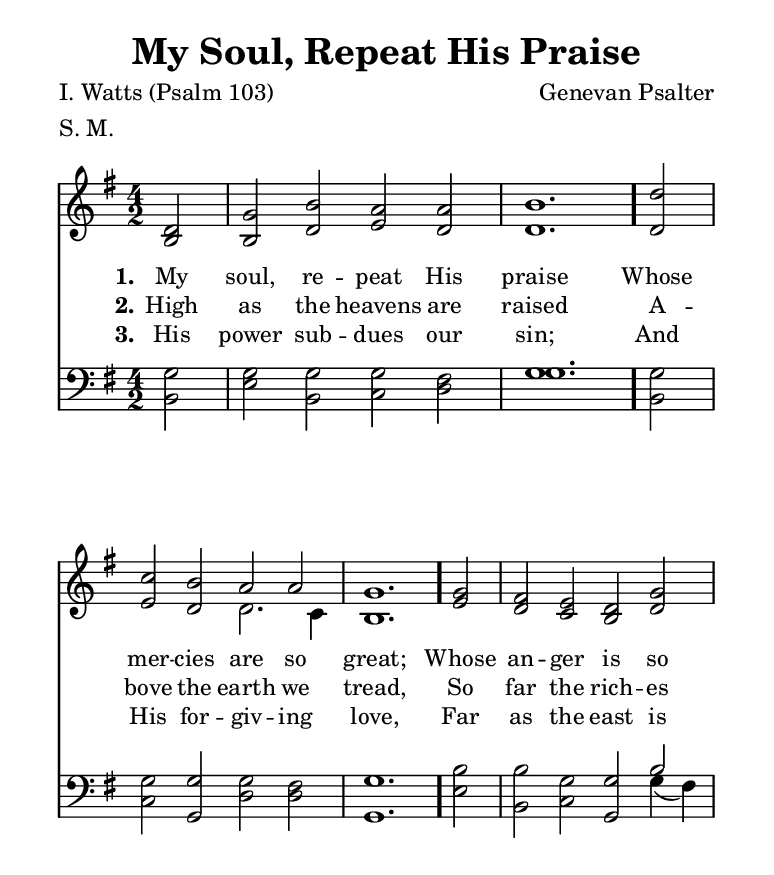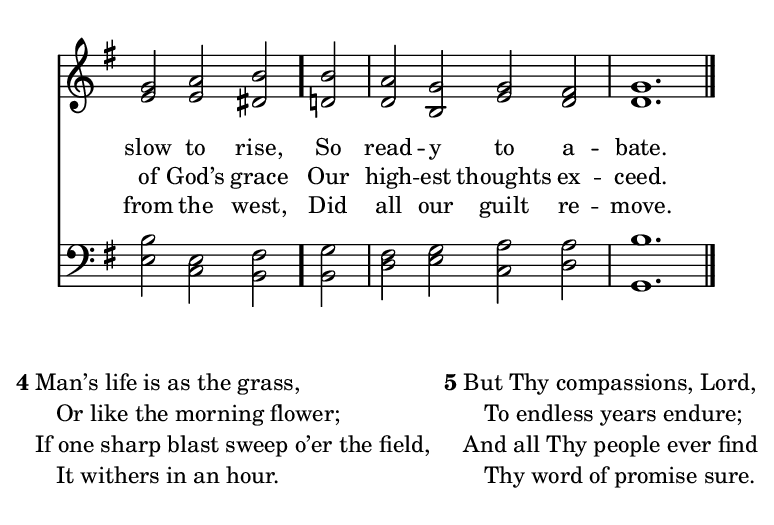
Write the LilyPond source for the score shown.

\include "common/global.ily"
\paper {
  \include "common/paper.ily"
  ragged-bottom = ##t
  ragged-last-bottom = ##t
  systems-per-page = #(cond (is-eogsized 2) (#t #f))
  page-count = #(cond (is-eogsized 1) (#t #f))
  system-system-spacing.padding = 11
}

\header{
  hymnnumber = "99"
  title = "My Soul, Repeat His Praise"
  tunename = "St. Michael"
  meter = "S. M."
  poet = "I. Watts (Psalm 103)"
  composer = "Genevan Psalter"
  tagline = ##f
}

% for fermata in MIDI
ta = { \tempo 4=160 }
tb = { \tempo 4=80 }

patternAA = { c2 | c2 c2 c2 c2 | c1. }
patternAB = { c2 | c2 c2 c2. c4 | c1. }
patternBA = { c2 | c2 c2 c2 c2 | c2 c2 c2 }
patternBB = { c2 | c2 c2 c2 c4( c4) | c2 c2 c2 }

global = {
  \include "common/overrides.ily"
  \override Staff.TimeSignature.style = #'numbered
  \time 4/2
  \override Score.MetronomeMark.transparent = ##t % hide all fermata changes too
  \ta
  \key g \major
  \partial 2
  \autoBeamOff
}

notesSoprano = {
\global
\relative c' {

  \changePitch \patternAA { d | g b a a | b }
  \changePitch \patternAA { d | c b a a | g } \eogbreak
  \changePitch \patternBA { g | fis e d g | g a b }
  \changePitch \patternAA { b | a g g fis | g }

  \bar "|."

}
}

notesAlto = {
\global
\relative e' {

  \changePitch \patternAA { b | b d e d | d }
  \changePitch \patternAB { d | e d d c | b }
  \changePitch \patternBA { e | d c b d | e e dis }
  \changePitch \patternAA { d! | d b e d | d }

}
}

notesTenor = {
\global
\relative a {

  \changePitch \patternAA { g | g g g fis | g }
  \changePitch \patternAA { g | g g g fis | g }
  \changePitch \patternBA { b | b g g b | b e, fis }
  \changePitch \patternAA { g | fis g a a | b }

}
}

notesBass = {
\global
\relative f, {

  \changePitch \patternAA { b | e b c d | g }
  \changePitch \patternAA { b, | c g d' d | g, }
  \changePitch \patternBB { e' | b c g g' fis | e c b }
  \changePitch \patternAA { b | d e c d | g, }

}
}

wordsA = \lyricmode {
\set stanza = "1."

My soul, re -- peat His praise \bar "."
Whose mer -- cies are so great; \bar "."
Whose an -- ger is so slow to rise, \bar "."
So read -- y to a -- bate. \bar "."

}

wordsB = \lyricmode {
\set stanza = "2."

High as the heavens are raised % original has "heaven's here ! probably wanted heav'ns
A -- bove the earth we tread,
So far the rich -- es of God’s grace
Our high -- est thoughts ex -- ceed.

}

wordsC = \lyricmode {
\set stanza = "3."

His power sub -- dues our sin;
And His for -- giv -- ing love,
Far as the east is from the west,
Did all our guilt re -- move.

}

wordsD = \markuplist {

\line { Man’s life is as the grass, }
\line { { \hspace #2 } Or like the morning flower; }
\line { If one sharp blast sweep o’er the field, }
\line { { \hspace #2 } It withers in an hour. }

}

wordsE = \markuplist {

\line { But Thy compassions, Lord, }
\line { { \hspace #2 } To endless years endure; }
\line { And all Thy people ever find }
\line { { \hspace #2 } Thy word of promise sure. }

}

\score {
  \context ChoirStaff <<
    \context Staff = upper <<
      \set Staff.autoBeaming = ##f
      \set ChoirStaff.systemStartDelimiter = #'SystemStartBar
      \set ChoirStaff.printPartCombineTexts = ##f
      \partcombine #'(2 . 9) \notesSoprano \notesAlto
      \context NullVoice = sopranos { \voiceOne << \notesSoprano >> }
      \context NullVoice = altos { \voiceTwo << \notesAlto >> }
      \context Lyrics = one   \lyricsto sopranos \wordsA
      \context Lyrics = two   \lyricsto sopranos \wordsB
      \context Lyrics = three \lyricsto sopranos \wordsC
    >>
    \context Staff = men <<
      \set Staff.autoBeaming = ##f
      \clef bass
      \set ChoirStaff.printPartCombineTexts = ##f
      \partcombine #'(2 . 9) \notesTenor \notesBass
      \context NullVoice = tenors { \voiceOne << \notesTenor >> }
      \context NullVoice = basses { \voiceTwo << \notesBass >> }
    >>
  >>
  \layout {
    \include "common/layout.ily"
  }
  \midi{
    \include "common/midi.ily"
  }
}

\noPageBreak

\markup { \fill-line {
  \hspace #0.1
  \line{ \bold 4 \column { \wordsD } }
  \hspace #0.1
  \line{ \bold 5 \column { \wordsE } }
  \hspace #0.1
} }

\version "2.19.49"  % necessary for upgrading to future LilyPond versions.

% vi:set et ts=2 sw=2 ai nocindent syntax=lilypond:
